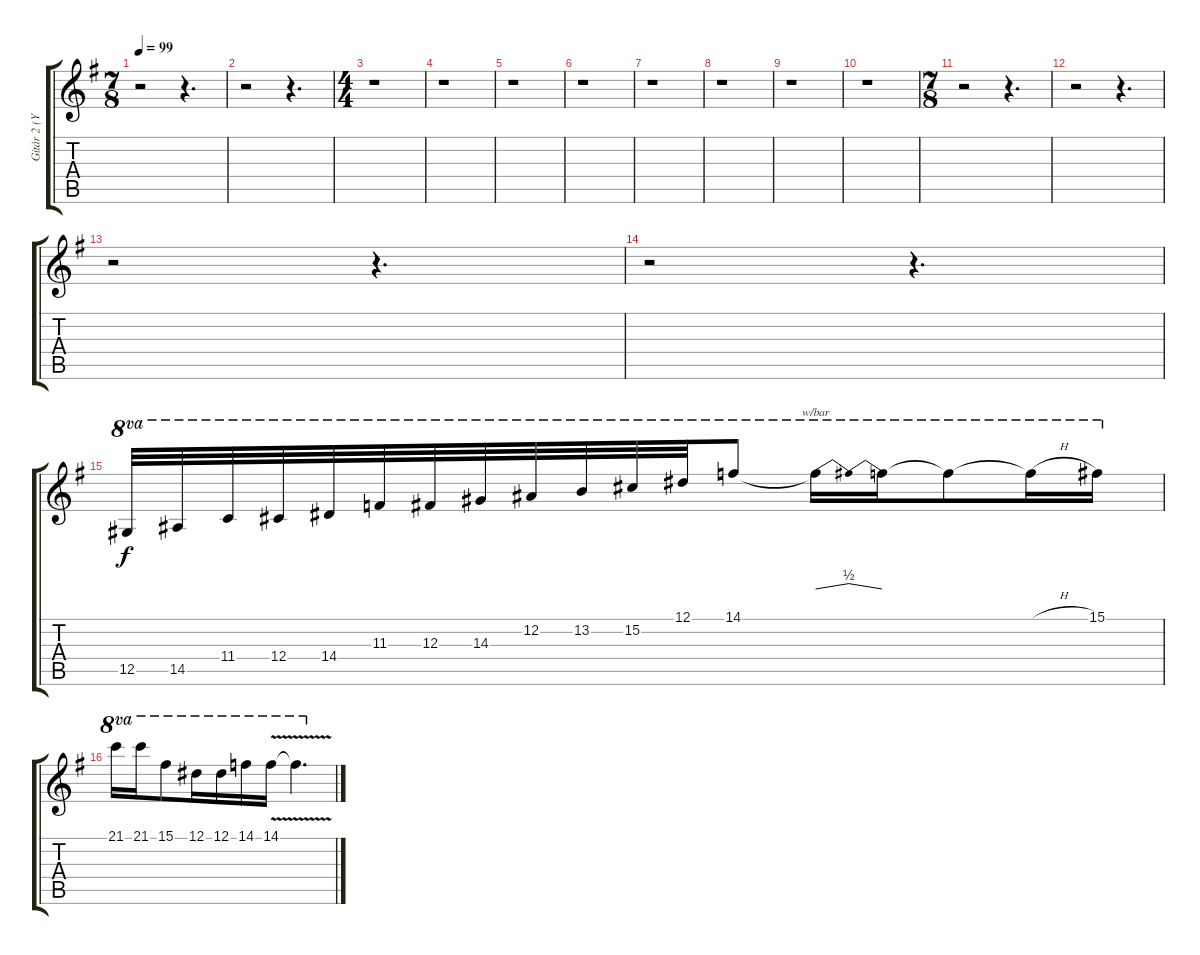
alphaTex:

\track ("Gitár 2 (Yngwie Malmsteen)" "Gitár 2 (Y") {instrument distortionguitar}
\staff {score tabs}
\tuning (Eb4 Bb3 Gb3 Db3 Ab2 Eb2) {hide}
\ts (7 8)
\tempo 99
\clef g2
\ks g
r.2{dy f} r.4{d} |
r.2 r.4{d} |
\ts (4 4)
r.1 |
r.1 |
r.1 |
r.1 |
r.1 |
r.1 |
r.1 |
r.1 |
\ts (7 8)
r.2 r.4{d} |
r.2 r.4{d} |
r.2 r.4{d} |
r.2 r.4{d} |
12.5.32{ot 8va} 14.5.32{ot 8va} 11.4.32{ot 8va} 12.4.32{ot 8va beam merge} 14.4.32{ot 8va} 11.3.32{ot 8va} 12.3.32{ot 8va} 14.3.32{ot 8va} 12.2.32{ot 8va} 13.2.32{ot 8va} 15.2.32{ot 8va} 12.1.32{ot 8va beam merge} 14.1.8{ot 8va} 14.1{t}.16{tbe (dip default 0 0 30 2 60 0) ot 8va} 14.1{t}.16{ot 8va beam merge} 14.1{t}.8{ot 8va} 14.1{h t}.16{ot 8va} 15.1.16{ot 8va} |
21.1.16{ot 8va} 21.1.16{ot 8va} 15.1.8{ot 8va} 12.1.16{ot 8va} 12.1.16{ot 8va beam merge} 14.1.16{ot 8va} 14.1{v}.16{ot 8va} 14.1{t}.4{d ot 8va}
